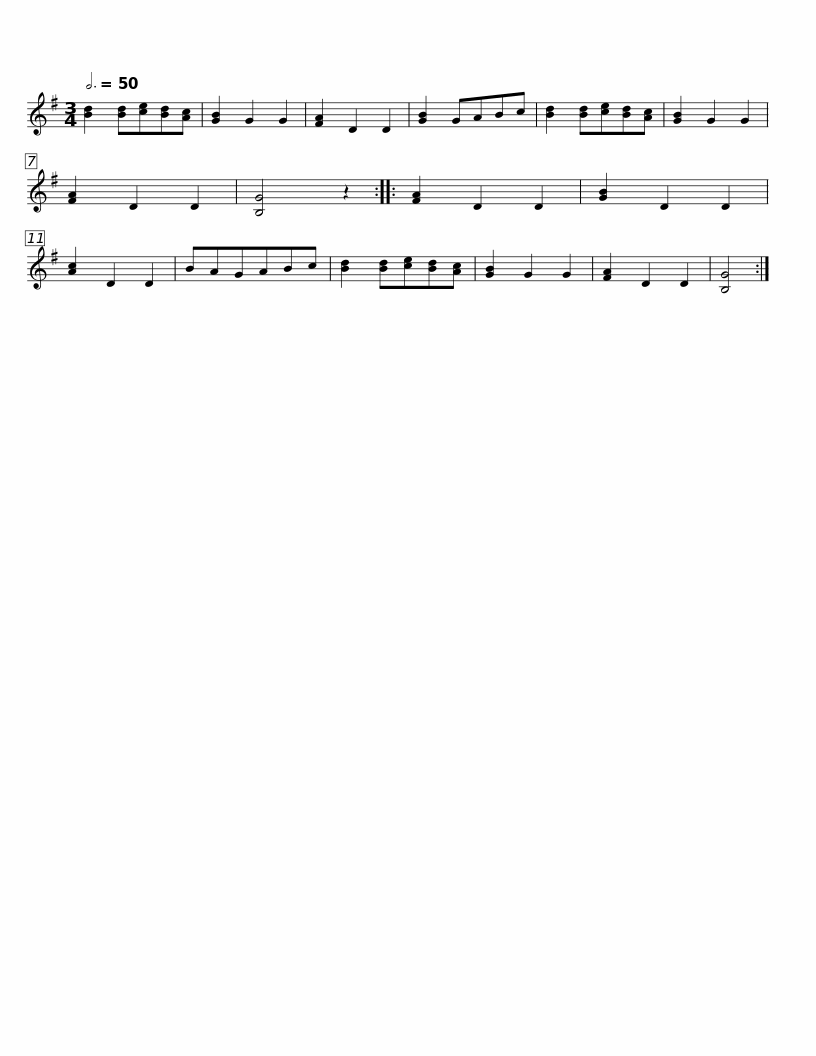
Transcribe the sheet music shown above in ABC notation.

X:1
L:1/8
Q:3/4=50
M:3/4
I:linebreak $
K:G
V:1 treble
V:1
 [Bd]2 [Bd][ce][Bd][Ac] | [GB]2 G2 G2 | [FA]2 D2 D2 | [GB]2 GABc | [Bd]2 [Bd][ce][Bd][Ac] | %5
 [GB]2 G2 G2 | [FA]2 D2 D2 | [B,G]4 z2 :: [FA]2 D2 D2 | [GB]2 D2 D2 | %10
 [Ac]2 D2 D2 |$ BAGABc | [Bd]2 [Bd][ce][Bd][Ac] | [GB]2 G2 G2 | [FA]2 D2 D2 | %15
 [B,G]4 :| %16
